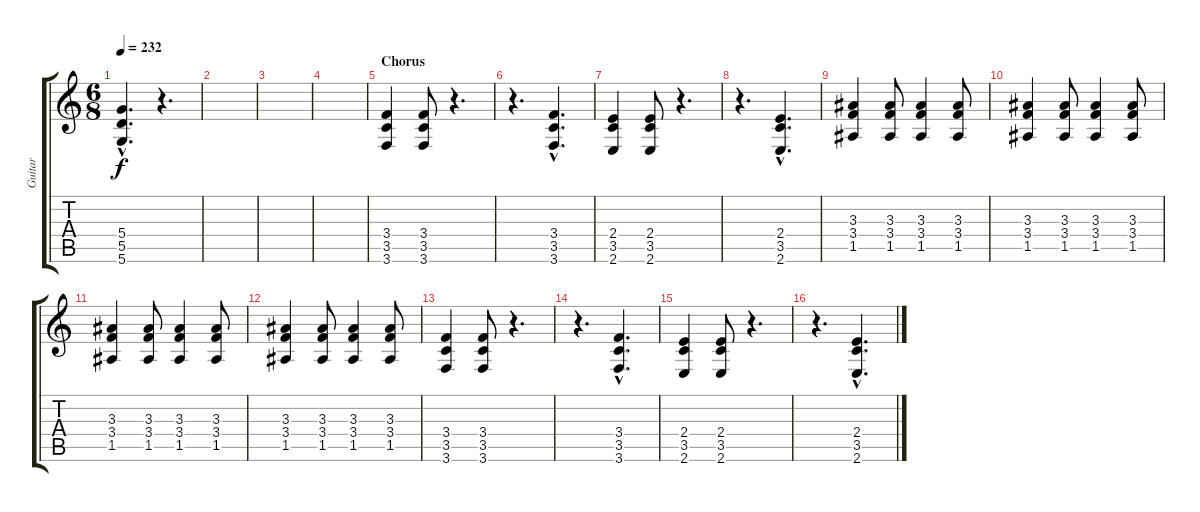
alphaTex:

\track ("Guitar" "Guitar") {instrument overdrivenguitar}
\staff {score tabs}
\tuning (E4 B3 G3 D3 A2 D2) {hide}
\ts (6 8)
\tempo 232
\clef g2
\ks c
(5.4{hac} 5.5{hac} 5.6{hac}).4{d dy f} r.4{d} |
|
|
|
\section ("" "Chorus")
(3.4 3.5 3.6).4 (3.4 3.5 3.6).8 r.4{d} |
r.4{d} (3.4{hac} 3.5{hac} 3.6{hac}).4{d} |
(2.4 3.5 2.6).4 (2.4 3.5 2.6).8 r.4{d} |
r.4{d} (2.4{hac} 3.5{hac} 2.6{hac}).4{d} |
(3.3 3.4 1.5).4 (3.3 3.4 1.5).8 (3.3 3.4 1.5).4 (3.3 3.4 1.5).8 |
(3.3 3.4 1.5).4 (3.3 3.4 1.5).8 (3.3 3.4 1.5).4 (3.3 3.4 1.5).8 |
(3.3 3.4 1.5).4 (3.3 3.4 1.5).8 (3.3 3.4 1.5).4 (3.3 3.4 1.5).8 |
(3.3 3.4 1.5).4 (3.3 3.4 1.5).8 (3.3 3.4 1.5).4 (3.3 3.4 1.5).8 |
(3.4 3.5 3.6).4 (3.4 3.5 3.6).8 r.4{d} |
r.4{d} (3.4{hac} 3.5{hac} 3.6{hac}).4{d} |
(2.4 3.5 2.6).4 (2.4 3.5 2.6).8 r.4{d} |
r.4{d} (2.4{hac} 3.5{hac} 2.6{hac}).4{d}
